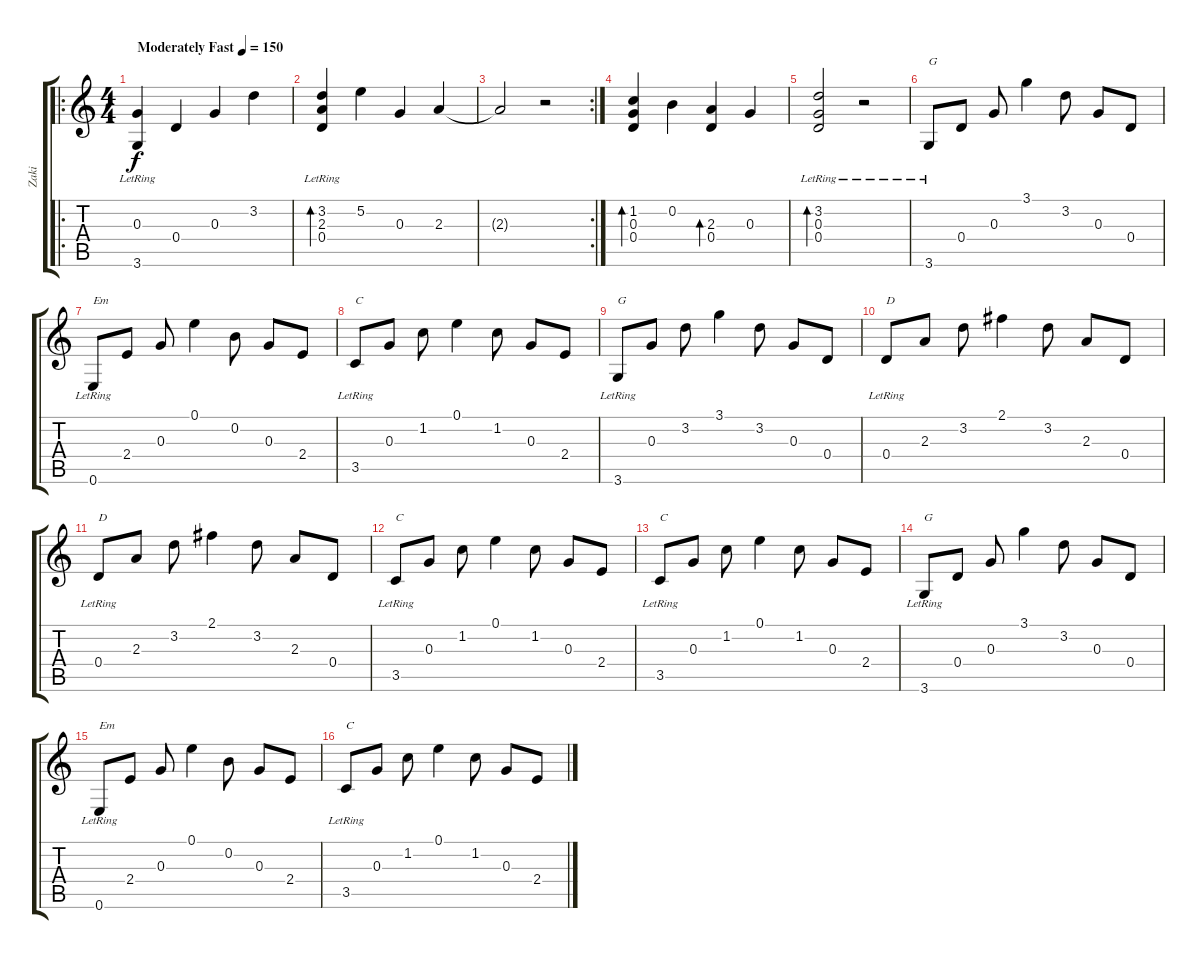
\track ("Zaki" "Zaki") {instrument acousticguitarsteel}
\staff {score tabs}
\tuning (E4 B3 G3 D3 A2 E2) {hide}
\ro
\ts (4 4)
\tempo (150 "Moderately Fast")
\clef g2
\ks c
(0.3 3.6{lr}).4{dy f instrument acousticguitarsteel} 0.4.4 0.3.4 3.2.4 |
(3.2 2.3 0.4{lr}).4{bd 480} 5.2.4 0.3.4 2.3.4 |
\rc 2
2.3{t}.2 r.2 |
(1.2 0.3 0.4).4{bd 480} 0.2.4 (2.3 0.4).4{bd 480} 0.3.4 |
(3.2{lr} 0.3{lr} 0.4{lr}).2{bd 480} r.2 |
3.6{lr}.8{txt "G"} 0.4.8 0.3.8 3.1.4 3.2.8 0.3.8 0.4.8 |
0.6{lr}.8{txt "Em"} 2.4.8 0.3.8 0.1.4 0.2.8 0.3.8 2.4.8 |
3.5{lr}.8{txt "C"} 0.3.8 1.2.8 0.1.4 1.2.8 0.3.8 2.4.8 |
3.6{lr}.8{txt "G"} 0.3.8 3.2.8 3.1.4 3.2.8 0.3.8 0.4.8 |
0.4{lr}.8{txt "D"} 2.3.8 3.2.8 2.1.4 3.2.8 2.3.8 0.4.8 |
0.4{lr}.8{txt "D"} 2.3.8 3.2.8 2.1.4 3.2.8 2.3.8 0.4.8 |
3.5{lr}.8{txt "C"} 0.3.8 1.2.8 0.1.4 1.2.8 0.3.8 2.4.8 |
3.5{lr}.8{txt "C"} 0.3.8 1.2.8 0.1.4 1.2.8 0.3.8 2.4.8 |
3.6{lr}.8{txt "G"} 0.4.8 0.3.8 3.1.4 3.2.8 0.3.8 0.4.8 |
0.6{lr}.8{txt "Em"} 2.4.8 0.3.8 0.1.4 0.2.8 0.3.8 2.4.8 |
3.5{lr}.8{txt "C"} 0.3.8 1.2.8 0.1.4 1.2.8 0.3.8 2.4.8
